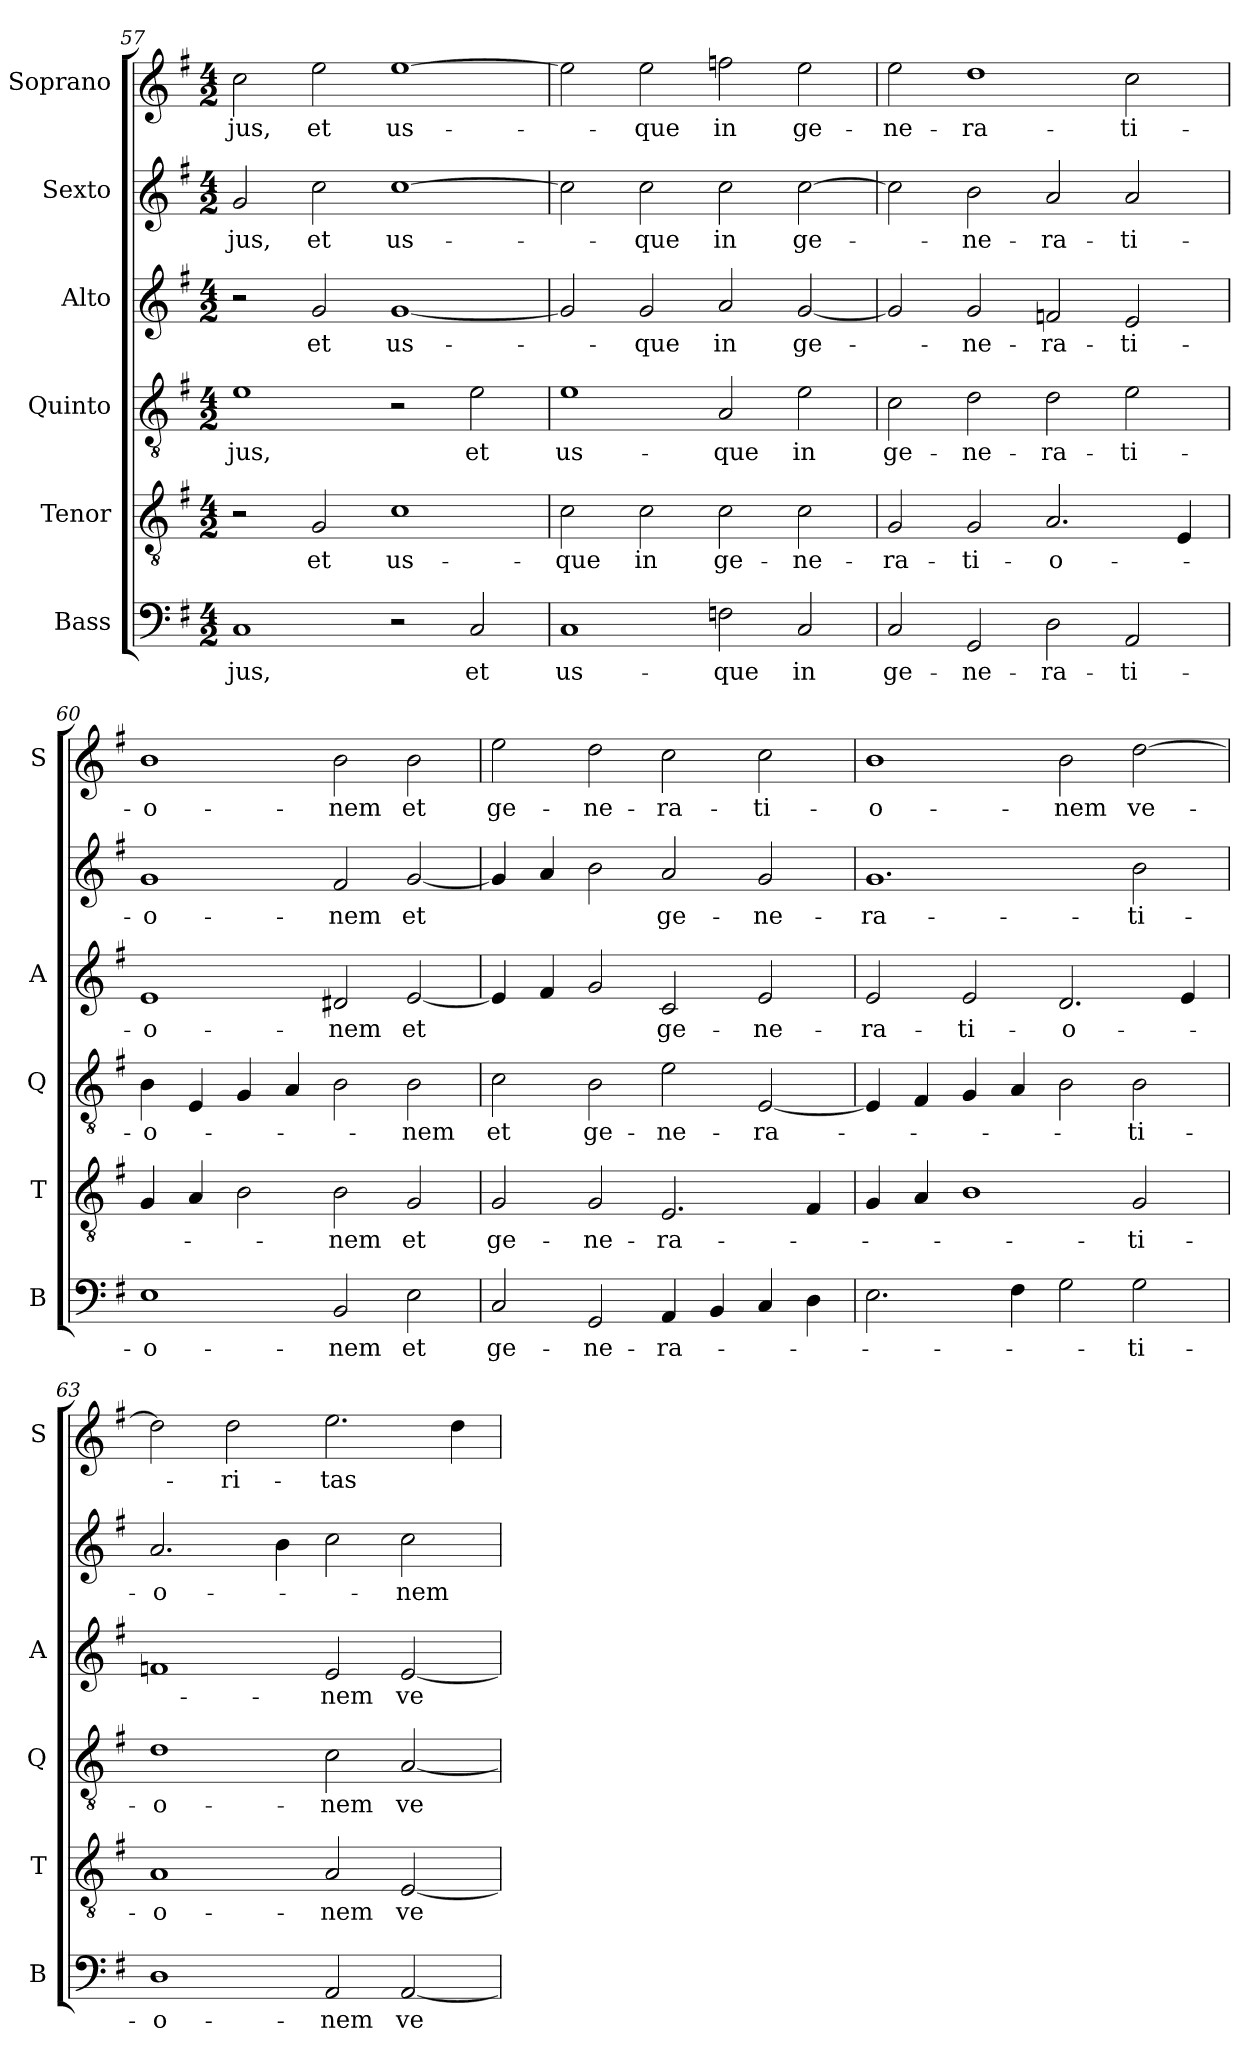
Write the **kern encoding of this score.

**kern	**text	**kern	**text	**kern	**text	**kern	**text	**kern	**text	**kern	**text
*part6	*part6	*part5	*part5	*part4	*part4	*part3	*part3	*part2	*part2	*part1	*part1
*staff6	*staff6	*staff5	*staff5	*staff4	*staff4	*staff3	*staff3	*staff2	*staff2	*staff1	*staff1
*I"Bass	*	*I"Tenor	*	*I"Quinto	*	*I"Alto	*	*I"Sexto	*	*I"Soprano	*
*I'B	*	*I'T	*	*I'Q	*	*I'A	*	*	*	*I'S	*
*clefF4	*	*clefGv2	*	*clefGv2	*	*clefG2	*	*clefG2	*	*clefG2	*
*k[f#]	*	*k[f#]	*	*k[f#]	*	*k[f#]	*	*k[f#]	*	*k[f#]	*
*G:	*	*G:	*	*G:	*	*G:	*	*G:	*	*G:	*
*M4/2	*	*M4/2	*	*M4/2	*	*M4/2	*	*M4/2	*	*M4/2	*
=57	=57	=57	=57	=57	=57	=57	=57	=57	=57	=57	=57
!	!LO:LY:b	!	!	!	!LO:LY:b	!	!	!	!LO:LY:b	!	!LO:LY:b
1C	-jus,	2r	.	1e	-jus,	2r	.	2g/	-jus,	2cc\	-jus,
!	!	!	!LO:LY:b	!	!	!	!LO:LY:b	!	!LO:LY:b	!	!LO:LY:b
.	.	2G/	et	.	.	2g/	et	2cc\	et	2ee\	et
!	!	!	!LO:LY:b	!	!	!	!LO:LY:b	!	!LO:LY:b	!	!LO:LY:b
2r	.	1c	us-	2r	.	[1g	us-	[1cc	us-	[1ee	us-
!	!LO:LY:b	!	!	!	!LO:LY:b	!	!	!	!	!	!
2C/	et	.	.	2e\	et	.	.	.	.	.	.
!!LO:PB:g=z
=58	=58	=58	=58	=58	=58	=58	=58	=58	=58	=58	=58
!	!LO:LY:b	!	!LO:LY:b	!	!LO:LY:b	!	!	!	!	!	!
1C	us-	2c\	-que	1e	us-	2g/]	.	2cc\]	.	2ee\]	.
!	!	!	!LO:LY:b	!	!	!	!LO:LY:b	!	!LO:LY:b	!	!LO:LY:b
.	.	2c\	in	.	.	2g/	-que	2cc\	-que	2ee\	-que
!	!LO:LY:b	!	!LO:LY:b	!	!LO:LY:b	!	!LO:LY:b	!	!LO:LY:b	!	!LO:LY:b
2Fn\	-que	2c\	ge-	2A/	-que	2a/	in	2cc\	in	2ffn\	in
!	!LO:LY:b	!	!LO:LY:b	!	!LO:LY:b	!	!LO:LY:b	!	!LO:LY:b	!	!LO:LY:b
2C/	in	2c\	-ne-	2e\	in	[2g/	ge-	[2cc\	ge-	2ee\	ge-
=59	=59	=59	=59	=59	=59	=59	=59	=59	=59	=59	=59
!	!LO:LY:b	!	!LO:LY:b	!	!LO:LY:b	!	!	!	!	!	!LO:LY:b
2C/	ge-	2G/	-ra-	2c\	ge-	2g/]	.	2cc\]	.	2ee\	-ne-
!	!LO:LY:b	!	!LO:LY:b	!	!LO:LY:b	!	!LO:LY:b	!	!LO:LY:b	!	!LO:LY:b
2GG/	-ne-	2G/	-ti-	2d\	-ne-	2g/	-ne-	2b\	-ne-	1dd	-ra-
!	!LO:LY:b	!	!LO:LY:b	!	!LO:LY:b	!	!LO:LY:b	!	!LO:LY:b	!	!
2D\	-ra-	2.A/	-o-	2d\	-ra-	2fn/	-ra-	2a/	-ra-	.	.
!	!LO:LY:b	!	!	!	!LO:LY:b	!	!LO:LY:b	!	!LO:LY:b	!	!LO:LY:b
2AA/	-ti-	.	.	2e\	-ti-	2e/	-ti-	2a/	-ti-	2cc\	-ti-
.	.	4E/	.	.	.	.	.	.	.	.	.
=60	=60	=60	=60	=60	=60	=60	=60	=60	=60	=60	=60
!	!LO:LY:b	!	!	!	!LO:LY:b	!	!LO:LY:b	!	!LO:LY:b	!	!LO:LY:b
1E	-o-	4G/	.	4B\	-o-	1e	-o-	1g	-o-	1b	-o-
.	.	4A/	.	4E/	.	.	.	.	.	.	.
.	.	2B\	.	4G/	.	.	.	.	.	.	.
.	.	.	.	4A/	.	.	.	.	.	.	.
!	!LO:LY:b	!	!LO:LY:b	!	!	!	!LO:LY:b	!	!LO:LY:b	!	!LO:LY:b
2BB/	-nem	2B\	-nem	2B\	.	2d#X/	-nem	2f#/	-nem	2b\	-nem
!	!LO:LY:b	!	!LO:LY:b	!	!LO:LY:b	!	!LO:LY:b	!	!LO:LY:b	!	!LO:LY:b
2E\	et	2G/	et	2B\	-nem	[2e/	et	[2g/	et	2b\	et
=61	=61	=61	=61	=61	=61	=61	=61	=61	=61	=61	=61
!	!LO:LY:b	!	!LO:LY:b	!	!LO:LY:b	!	!	!	!	!	!LO:LY:b
2C/	ge-	2G/	ge-	2c\	et	4e/]	.	4g/]	.	2ee\	ge-
.	.	.	.	.	.	4f#/	.	4a/	.	.	.
!	!LO:LY:b	!	!LO:LY:b	!	!LO:LY:b	!	!	!	!	!	!LO:LY:b
2GG/	-ne-	2G/	-ne-	2B\	ge-	2g/	.	2b\	.	2dd\	-ne-
!	!LO:LY:b	!	!LO:LY:b	!	!LO:LY:b	!	!LO:LY:b	!	!LO:LY:b	!	!LO:LY:b
4AA/	-ra-	2.E/	-ra-	2e\	-ne-	2c/	ge-	2a/	ge-	2cc\	-ra-
4BB/	.	.	.	.	.	.	.	.	.	.	.
!	!	!	!	!	!LO:LY:b	!	!LO:LY:b	!	!LO:LY:b	!	!LO:LY:b
4C/	.	.	.	[2E/	-ra-	2e/	-ne-	2g/	-ne-	2cc\	-ti-
4D\	.	4F#/	.	.	.	.	.	.	.	.	.
!!LO:LB:g=z
=62	=62	=62	=62	=62	=62	=62	=62	=62	=62	=62	=62
!	!	!	!	!	!	!	!LO:LY:b	!	!LO:LY:b	!	!LO:LY:b
2.E\	.	4G/	.	4E/]	.	2e/	-ra-	1.g	-ra-	1b	-o-
.	.	4A/	.	4F#/	.	.	.	.	.	.	.
!	!	!	!	!	!	!	!LO:LY:b	!	!	!	!
.	.	1B	.	4G/	.	2e/	-ti-	.	.	.	.
4F#\	.	.	.	4A/	.	.	.	.	.	.	.
!	!	!	!	!	!	!	!LO:LY:b	!	!	!	!LO:LY:b
2G\	.	.	.	2B\	.	2.d/	-o-	.	.	2b\	-nem
!	!LO:LY:b	!	!LO:LY:b	!	!LO:LY:b	!	!	!	!LO:LY:b	!	!LO:LY:b
2G\	-ti-	2G/	-ti-	2B\	-ti-	.	.	2b\	-ti-	[2dd\	ve-
.	.	.	.	.	.	4e/	.	.	.	.	.
=63	=63	=63	=63	=63	=63	=63	=63	=63	=63	=63	=63
!	!LO:LY:b	!	!LO:LY:b	!	!LO:LY:b	!	!	!	!LO:LY:b	!	!
1D	-o-	1A	-o-	1d	-o-	1fn	.	2.a/	-o-	2dd\]	.
!	!	!	!	!	!	!	!	!	!	!	!LO:LY:b
.	.	.	.	.	.	.	.	.	.	2dd\	-ri-
.	.	.	.	.	.	.	.	4b\	.	.	.
!	!LO:LY:b	!	!LO:LY:b	!	!LO:LY:b	!	!LO:LY:b	!	!	!	!LO:LY:b
2AA/	-nem	2A/	-nem	2c\	-nem	2e/	-nem	2cc\	.	2.ee\	-tas
!	!LO:LY:b	!	!LO:LY:b	!	!LO:LY:b	!	!LO:LY:b	!	!LO:LY:b	!	!
[2AA/	ve-	[2E/	ve-	[2A/	ve-	[2e/	ve-	2cc\	-nem	.	.
.	.	.	.	.	.	.	.	.	.	4dd\	.
=	=	=	=	=	=	=	=	=	=	=	=
*-	*-	*-	*-	*-	*-	*-	*-	*-	*-	*-	*-
